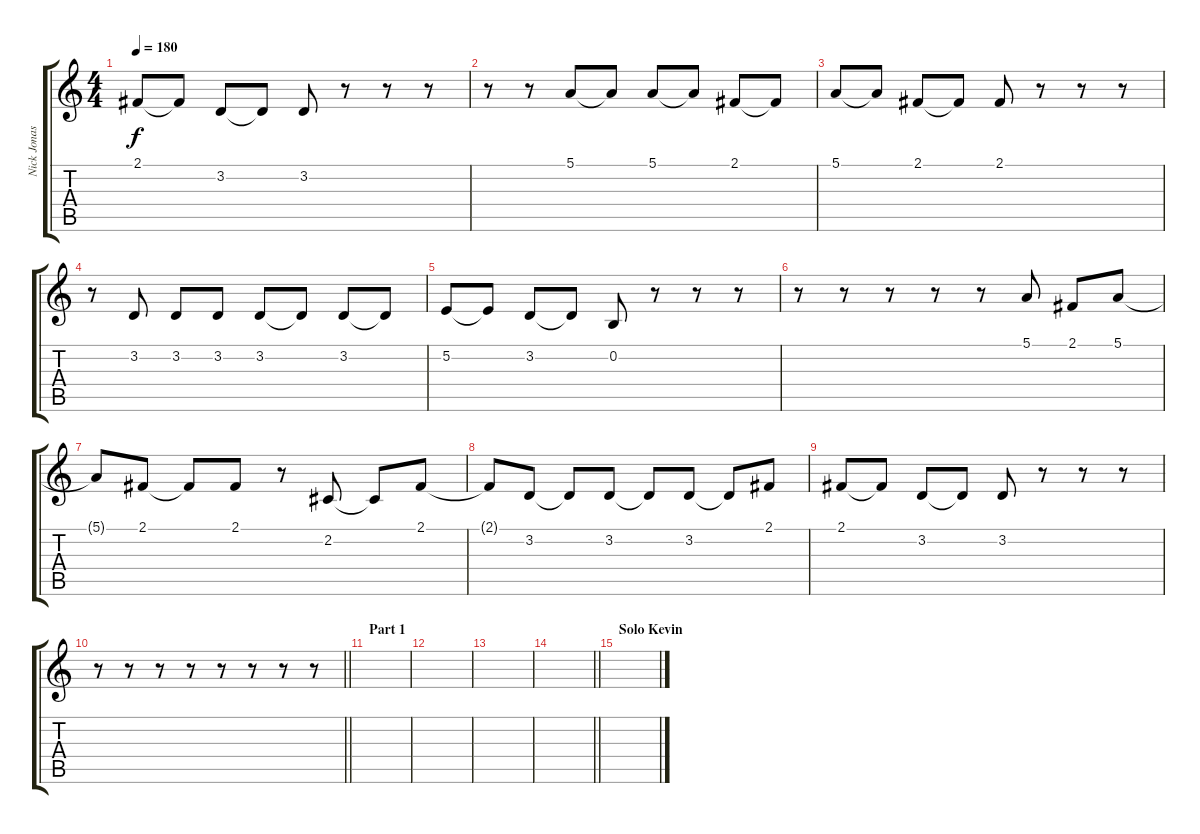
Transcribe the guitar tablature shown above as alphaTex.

\track ("Nick Jonas Vocals" "Nick Jonas") {instrument oboe}
\staff {score tabs}
\tuning (E4 B3 G3 D3 A2 E2) {hide}
\ts (4 4)
\tempo 180
\clef g2
\ks c
2.1.8{dy f} 2.1{t}.8 3.2.8 3.2{t}.8 3.2.8 r.8 r.8 r.8 |
r.8 r.8 5.1.8 5.1{t}.8 5.1.8 5.1{t}.8 2.1.8 2.1{t}.8 |
5.1.8 5.1{t}.8 2.1.8 2.1{t}.8 2.1.8 r.8 r.8 r.8 |
r.8 3.2.8 3.2.8 3.2.8 3.2.8 3.2{t}.8 3.2.8 3.2{t}.8 |
5.2.8 5.2{t}.8 3.2.8 3.2{t}.8 0.2.8 r.8 r.8 r.8 |
r.8 r.8 r.8 r.8 r.8 5.1.8 2.1.8 5.1.8 |
5.1{t}.8 2.1.8 2.1{t}.8 2.1.8 r.8 2.2.8 2.2{t}.8 2.1.8 |
2.1{t}.8 3.2.8 3.2{t}.8 3.2.8 3.2{t}.8 3.2.8 3.2{t}.8 2.1.8 |
2.1.8 2.1{t}.8 3.2.8 3.2{t}.8 3.2.8 r.8 r.8 r.8 |
\barLineRight lightlight
r.8 r.8 r.8 r.8 r.8 r.8 r.8 r.8 |
\section ("" "Part 1")
|
|
|
\barLineRight lightlight
|
\section ("" "Solo Kevin")
